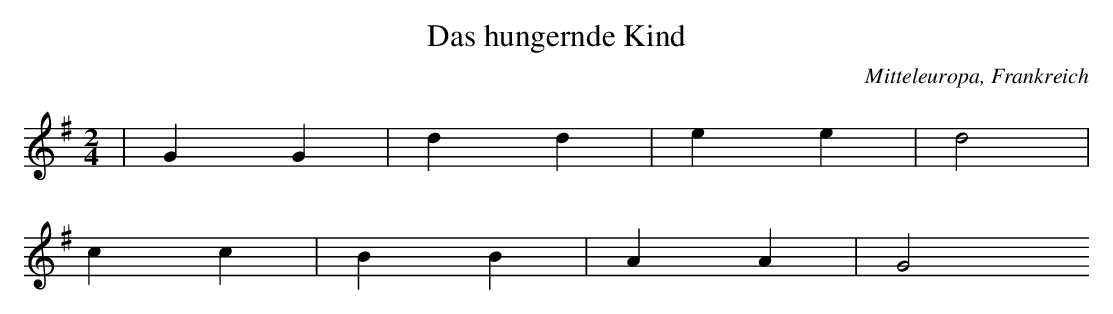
X:1
T: Das hungernde Kind
O: Mitteleuropa, Frankreich
M: 2/4
L: 1/4
K: G
 | GG | dd | ee | d2 |
cc | BB | AA | G2
